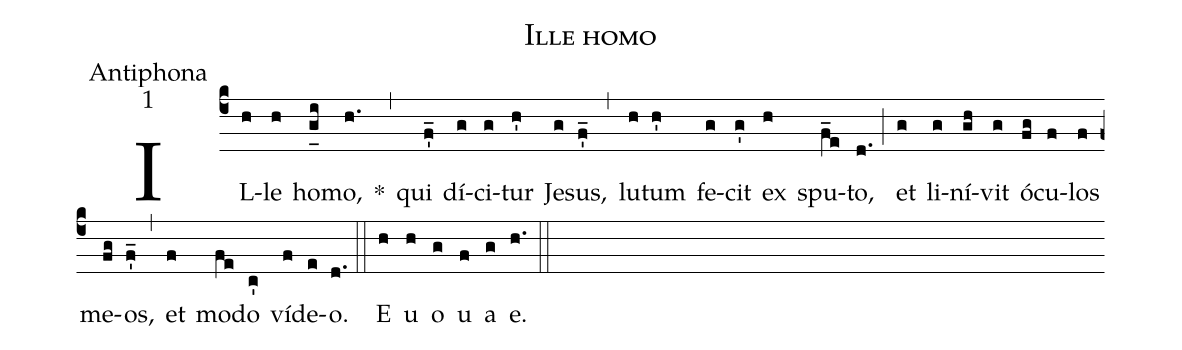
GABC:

name:Ille homo;
office-part:Antiphona;
mode:1;
%%
(c4) IL(h)le(h) ho(g_[uh:l]i)mo,(h.) *(,) qui(f'_) dí(g)ci(g)tur(h') Je(g)sus,(f'_) (,) lu(h)tum(h') fe(g)cit(g') ex(h) spu(f_e)to,(d.) (;) et(g) li(g)ní(gh)vit(g) ó(fg)cu(f)los(f) me(fg)os,(f'_) (,) et(f) mo(fe)do(c') ví(f)de(e)o.(d.) (::) <eu>E(h) u(h) o(g) u(f) a(g) e.</eu>(h.) (::)
